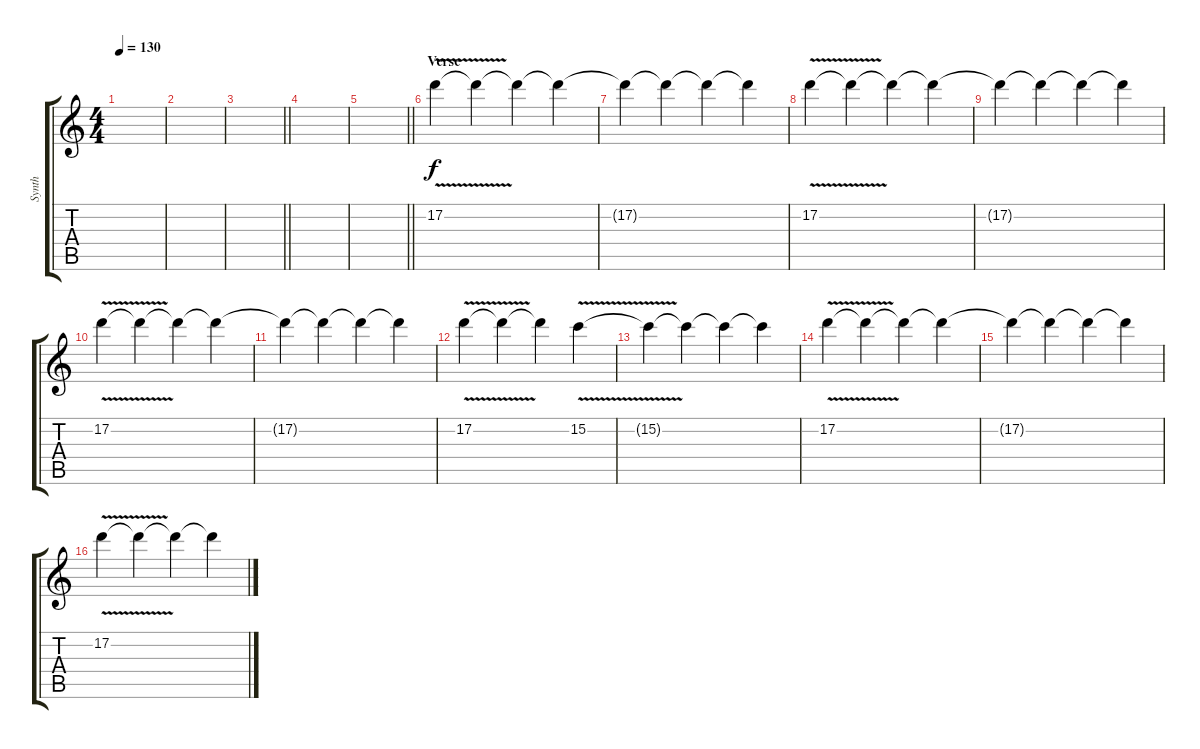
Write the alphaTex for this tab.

\track ("Synth" "Synth") {instrument electricguitarclean}
\staff {score tabs}
\tuning (D4 A3 F3 C3 G2 C2) {hide}
\ts (4 4)
\tempo 130
\clef g2
\ks c
|
|
\barLineRight lightlight
|
|
\barLineRight lightlight
|
\section ("" "Verse")
17.2{v}.4 17.2{t}.4 17.2{t}.4 17.2{t}.4 |
17.2{t}.4 17.2{t}.4 17.2{t}.4 17.2{t}.4 |
17.2{v}.4 17.2{t}.4 17.2{t}.4 17.2{t}.4 |
17.2{t}.4 17.2{t}.4 17.2{t}.4 17.2{t}.4 |
17.2{v}.4 17.2{t}.4 17.2{t}.4 17.2{t}.4 |
17.2{t}.4 17.2{t}.4 17.2{t}.4 17.2{t}.4 |
17.2{v}.4 17.2{t}.4 17.2{t}.4 15.2{v}.4 |
15.2{t}.4 15.2{t}.4 15.2{t}.4 15.2{t}.4 |
17.2{v}.4 17.2{t}.4 17.2{t}.4 17.2{t}.4 |
17.2{t}.4 17.2{t}.4 17.2{t}.4 17.2{t}.4 |
17.2{v}.4 17.2{t}.4 17.2{t}.4 17.2{t}.4
